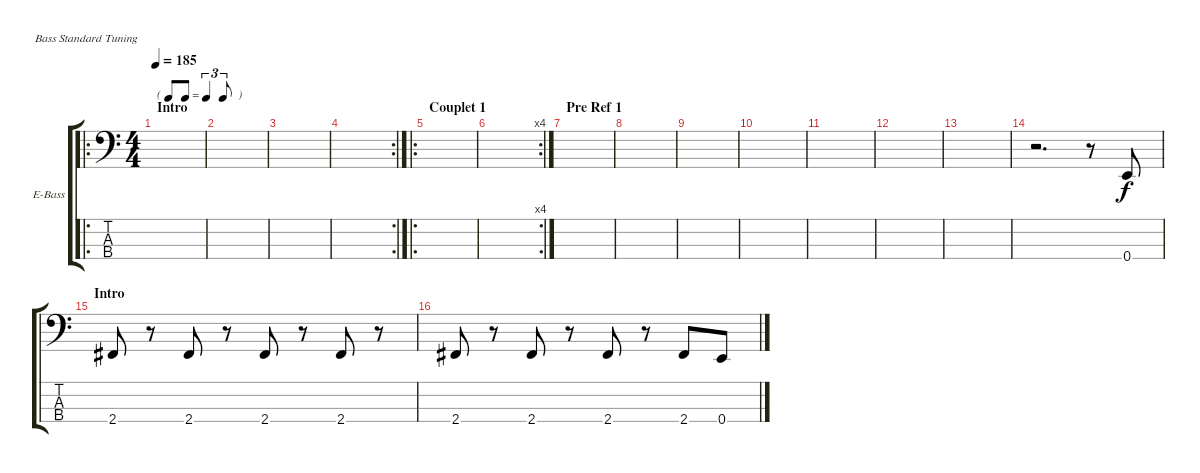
\defaultSystemsLayout 4
\bracketExtendMode groupsimilarinstruments
\firstSystemTrackNameOrientation horizontal
\otherSystemsTrackNameOrientation horizontal
\track ("Fender Precision Bass '71" "E-Bass") {instrument electricbassfinger}
\staff {score tabs}
\tuning (G2 D2 A1 E1)
\ro
\ts (4 4)
\tf triplet8th
\section ("" "Intro")
\tempo 185
\clef f4
\scale
0.512
\ks c
|
\scale
0.244 |
\scale
0.244 |
\rc 2
\scale
0.323671 |
\ro
\section ("" "Couplet 1")
\scale
0.352657 |
\rc 4
\scale
0.323671 |
\section ("" "Pre Ref 1")
\scale
0.333333 |
\scale
0.333333 |
\scale
0.333333 |
\scale
0.333333 |
\scale
0.333333 |
\scale
0.333333 |
\scale
0.333333 |
\scale
0.333333 r.2{d} r.8 0.4.8 |
\section ("" "Intro")
\scale
0.333333 2.4{acc #}.8 r.8 2.4{acc #}.8 r.8 2.4{acc #}.8 r.8 2.4{acc #}.8 r.8 |
2.4{acc #}.8 r.8 2.4{acc #}.8 r.8 2.4{acc #}.8 r.8 2.4{acc #}.8 0.4.8
